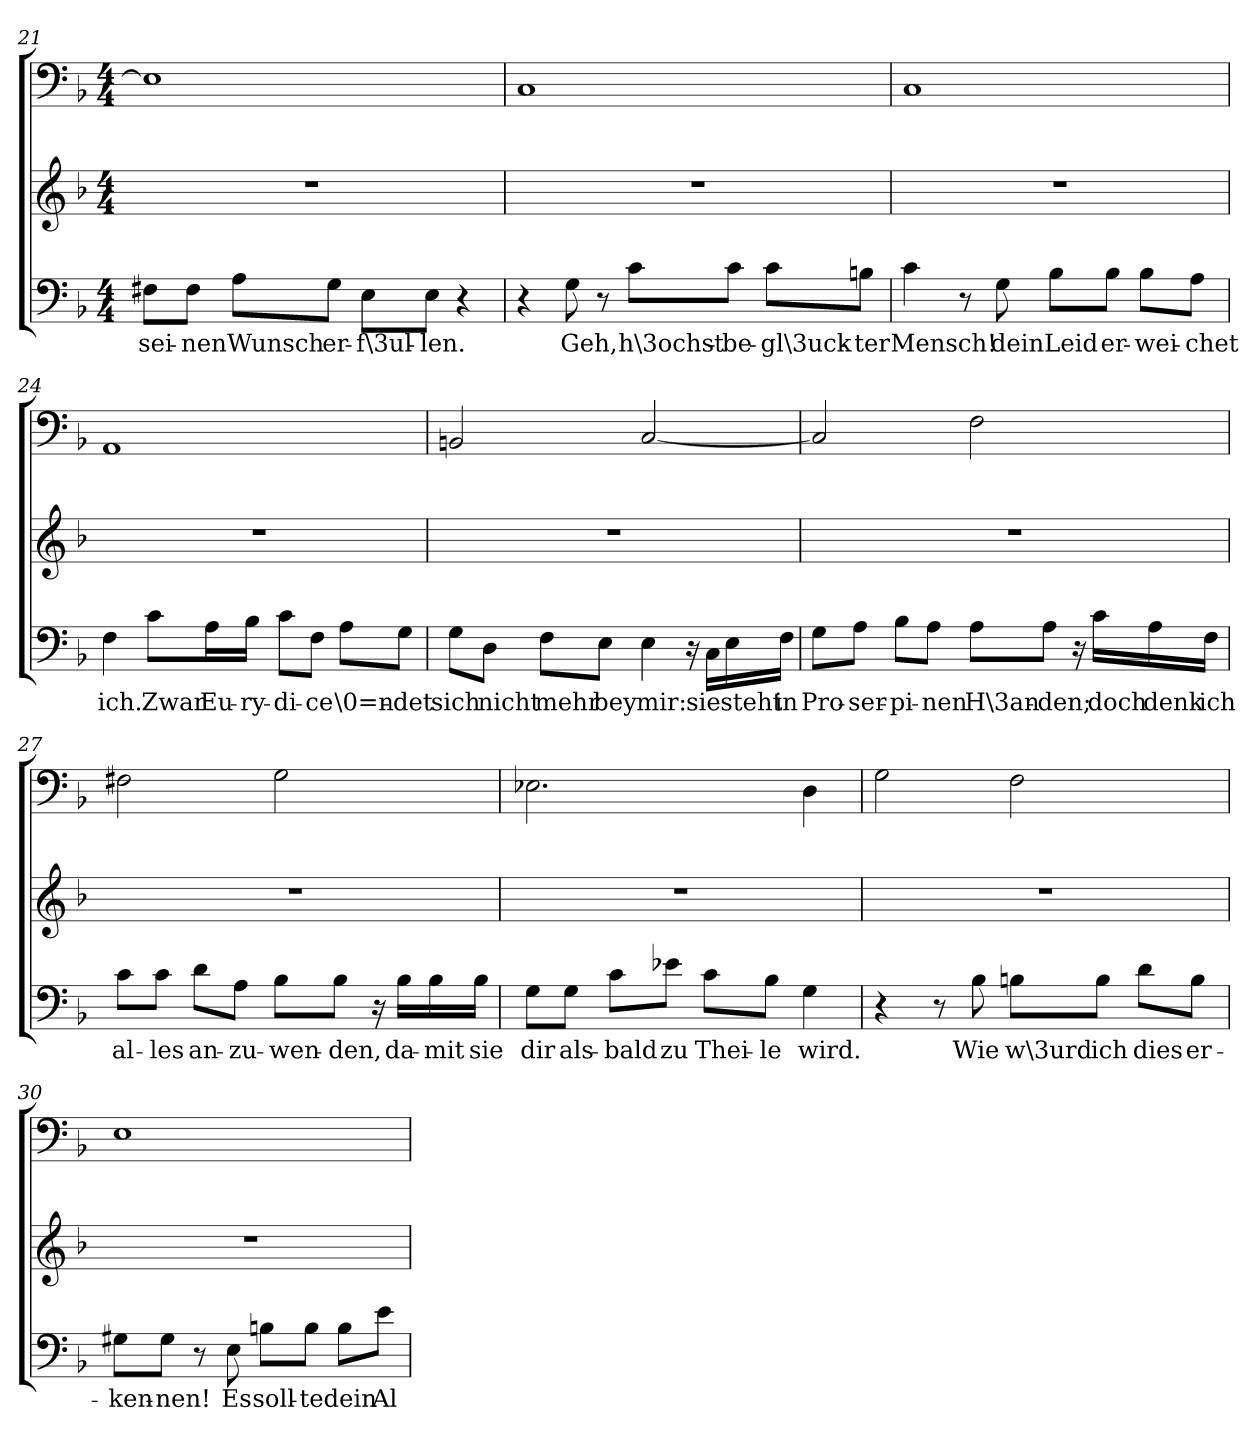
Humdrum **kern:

**kern	**text	**kern	**kern
*part3	*part3	*part2	*part1
*staff3	*staff3	*staff2	*staff1
*clefF4	*	*clefG2	*clefF4
*k[b-]	*	*k[b-]	*k[b-]
*F:	*	*F:	*F:
*M4/4	*	*M4/4	*M4/4
=21	=21	=21	=21
8F#X\L	sei-	1r	1E\]
8F#\J	-nen	.	.
8A\L	Wunsch	.	.
8G\J	er-	.	.
8E\L	-f\3ul-	.	.
8E\J	-len.	.	.
4r	.	.	.
=22	=22	=22	=22
4r	.	1r	1C/
8G\	Geh,	.	.
8r	.	.	.
8c\L	h\3ochst-	.	.
8c\J	-be-	.	.
8c\L	-gl\3uck-	.	.
8Bn\J	-ter	.	.
=23	=23	=23	=23
4c\	Mensch!	1r	1C/
8r	.	.	.
8G\	dein	.	.
8B-\L	Leid	.	.
8B-\J	er-	.	.
8B-\L	-wei-	.	.
8A\J	-chet	.	.
=24	=24	=24	=24
4F\	ich.	1r	1AA/
8c\L	Zwar	.	.
16A\L	Eu-	.	.
16B-\JJ	-ry-	.	.
8c\L	-di-	.	.
8F\J	-ce	.	.
8A\L	\0=n-	.	.
8G\J	-det	.	.
=25	=25	=25	=25
8G\L	sich	1r	2BBn/
8D\J	nicht	.	.
8F\L	mehr	.	.
8E\J	bey	.	.
4E\	mir:	.	[2C/
16r	.	.	.
16C\LL	sie	.	.
16E\	steht	.	.
16F\JJ	in	.	.
=26	=26	=26	=26
8G\L	Pro-	1r	2C/]
8A\J	-ser-	.	.
8B-\L	-pi-	.	.
8A\J	-nen	.	.
8A\L	H\3an-	.	2F\
8A\J	-den;	.	.
16r	.	.	.
16c\LL	doch	.	.
16A\	denk	.	.
16F\JJ	ich	.	.
=27	=27	=27	=27
8c\L	al-	1r	2F#X\
8c\J	-les	.	.
8d\L	an-	.	.
8A\J	-zu-	.	.
8B-\L	-wen-	.	2G\
8B-\J	-den,	.	.
16r	.	.	.
16B-\LL	da-	.	.
16B-\	-mit	.	.
16B-\JJ	sie	.	.
=28	=28	=28	=28
8G\L	dir	1r	2.E-X\
8G\J	als-	.	.
8c\L	-bald	.	.
8e-X\J	zu	.	.
8c\L	Thei-	.	.
8B-\J	-le	.	.
4G\	wird.	.	4D\
=29	=29	=29	=29
4r	.	1r	2G\
8r	.	.	.
8B-\	Wie	.	.
8Bn\L	w\3urd	.	2F\
8B\J	ich	.	.
8d\L	dies	.	.
8B\J	er-	.	.
=30	=30	=30	=30
8G#X\L	-ken-	1r	1E\
8G#\J	-nen!	.	.
8r	.	.	.
8E\	Es	.	.
8Bn\L	soll-	.	.
8B\J	-te	.	.
8B\L	dein	.	.
8e\J	Al-	.	.
=	=	=	=
*-	*-	*-	*-
